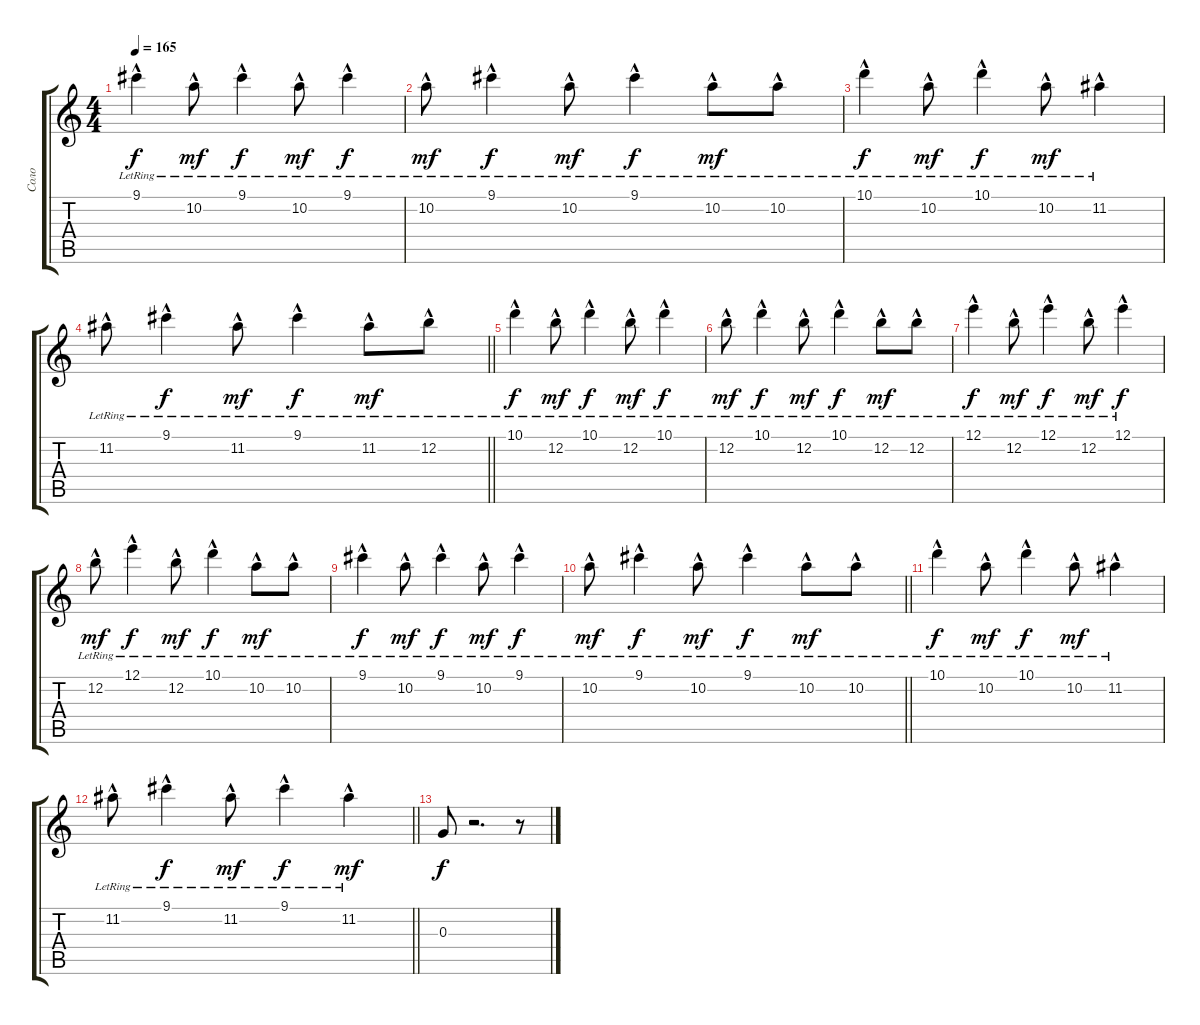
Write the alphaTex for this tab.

\track ("Соло" "Соло") {instrument acousticguitarsteel}
\staff {score tabs}
\tuning (E4 B3 G3 D3 A2 E2) {hide}
\ts (4 4)
\tempo 165
\clef g2
\ks c
9.1{hac lr}.4{dy f} 10.2{hac lr}.8{dy mf} 9.1{hac lr}.4{dy f} 10.2{hac lr}.8{dy mf} 9.1{hac lr}.4{dy f} |
10.2{hac lr}.8{dy mf} 9.1{hac lr}.4{dy f} 10.2{hac lr}.8{dy mf} 9.1{hac lr}.4{dy f} 10.2{hac lr}.8{dy mf} 10.2{hac lr}.8 |
10.1{hac lr}.4{dy f} 10.2{hac lr}.8{dy mf} 10.1{hac lr}.4{dy f} 10.2{hac lr}.8{dy mf} 11.2{hac lr}.4 |
\barLineRight lightlight
11.2{hac lr}.8 9.1{hac lr}.4{dy f} 11.2{hac lr}.8{dy mf} 9.1{hac lr}.4{dy f} 11.2{hac lr}.8{dy mf} 12.2{hac lr}.8 |
10.1{hac lr}.4{dy f} 12.2{hac lr}.8{dy mf} 10.1{hac lr}.4{dy f} 12.2{hac lr}.8{dy mf} 10.1{hac lr}.4{dy f} |
12.2{hac lr}.8{dy mf} 10.1{hac lr}.4{dy f} 12.2{hac lr}.8{dy mf} 10.1{hac lr}.4{dy f} 12.2{hac lr}.8{dy mf} 12.2{hac lr}.8 |
12.1{hac lr}.4{dy f} 12.2{hac lr}.8{dy mf} 12.1{hac lr}.4{dy f} 12.2{hac lr}.8{dy mf} 12.1{hac lr}.4{dy f} |
12.2{hac lr}.8{dy mf} 12.1{hac lr}.4{dy f} 12.2{hac lr}.8{dy mf} 10.1{hac lr}.4{dy f} 10.2{hac lr}.8{dy mf} 10.2{hac lr}.8 |
9.1{hac lr}.4{dy f} 10.2{hac lr}.8{dy mf} 9.1{hac lr}.4{dy f} 10.2{hac lr}.8{dy mf} 9.1{hac lr}.4{dy f} |
\barLineRight lightlight
10.2{hac lr}.8{dy mf} 9.1{hac lr}.4{dy f} 10.2{hac lr}.8{dy mf} 9.1{hac lr}.4{dy f} 10.2{hac lr}.8{dy mf} 10.2{hac lr}.8 |
10.1{hac lr}.4{dy f} 10.2{hac lr}.8{dy mf} 10.1{hac lr}.4{dy f} 10.2{hac lr}.8{dy mf} 11.2{hac lr}.4 |
\barLineRight lightlight
11.2{hac lr}.8 9.1{hac lr}.4{dy f} 11.2{hac lr}.8{dy mf} 9.1{hac lr}.4{dy f} 11.2{hac lr}.4{dy mf} |
0.3.8{dy f} r.2{d} r.8
